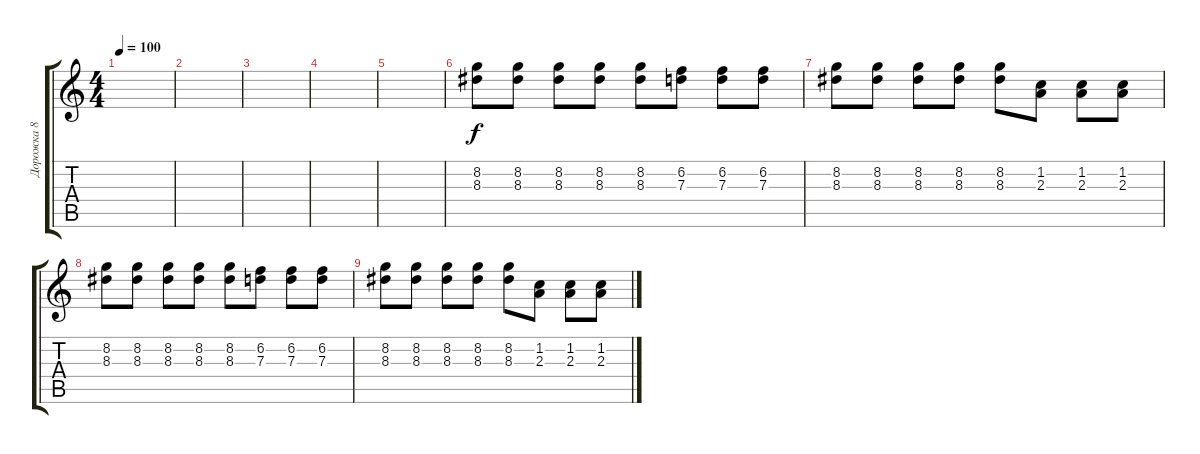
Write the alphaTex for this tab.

\track ("Дорожка 8" "Дорожка 8") {instrument overdrivenguitar}
\staff {score tabs}
\tuning (E4 B3 G3 D3 A2 E2) {hide}
\ts (4 4)
\tempo 100
\clef g2
\ks c
|
|
|
|
|
(8.2 8.3).8 (8.2 8.3).8 (8.2 8.3).8 (8.2 8.3).8 (8.2 8.3).8 (6.2 7.3).8 (6.2 7.3).8 (6.2 7.3).8 |
(8.2 8.3).8 (8.2 8.3).8 (8.2 8.3).8 (8.2 8.3).8 (8.2 8.3).8 (1.2 2.3).8 (1.2 2.3).8 (1.2 2.3).8 |
(8.2 8.3).8 (8.2 8.3).8 (8.2 8.3).8 (8.2 8.3).8 (8.2 8.3).8 (6.2 7.3).8 (6.2 7.3).8 (6.2 7.3).8 |
(8.2 8.3).8 (8.2 8.3).8 (8.2 8.3).8 (8.2 8.3).8 (8.2 8.3).8 (1.2 2.3).8 (1.2 2.3).8 (1.2 2.3).8
